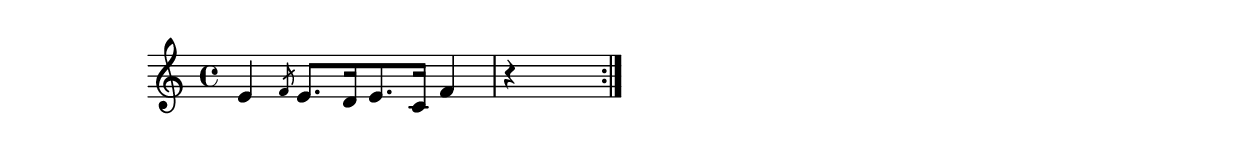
\relative c''{e,4 \slashedGrace{f8} e8.[d16 e8. c16] f4 r s \bar":|."}